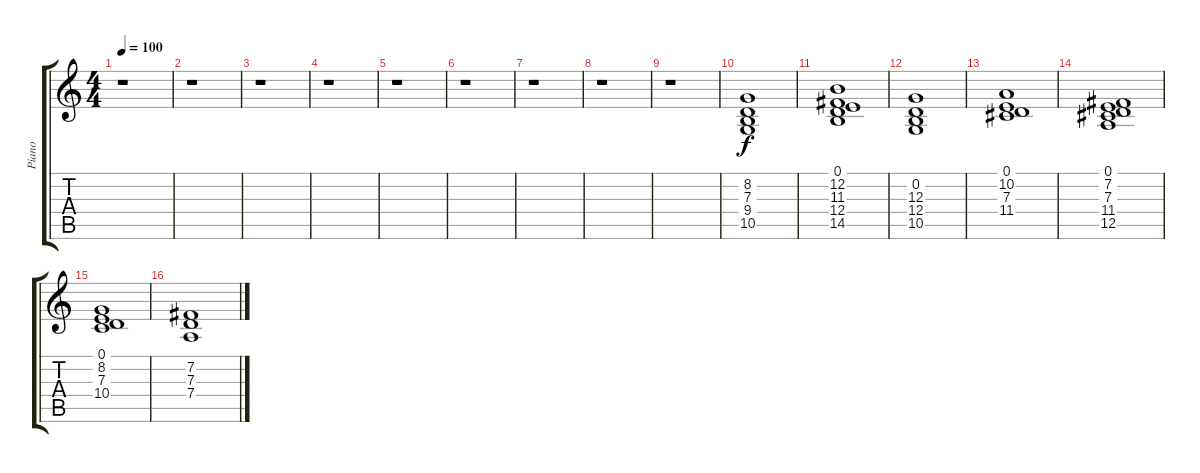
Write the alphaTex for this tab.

\track ("Piano" "Piano") {instrument electricgrandpiano}
\staff {score tabs}
\tuning (E4 B3 G3 D3 A2 E2) {hide}
\ts (4 4)
\tempo 100
\clef g2
\ks c
r.1{dy f} |
r.1 |
r.1 |
r.1 |
r.1 |
r.1 |
r.1 |
r.1 |
r.1 |
(8.2 7.3 9.4 10.5).1 |
(0.1 12.2 11.3 12.4 14.5).1 |
(0.2 12.3 12.4 10.5).1 |
(0.1 10.2 7.3 11.4).1 |
(0.1 7.2 7.3 11.4 12.5).1 |
(0.1 8.2 7.3 10.4).1 |
(7.2 7.3 7.4).1
